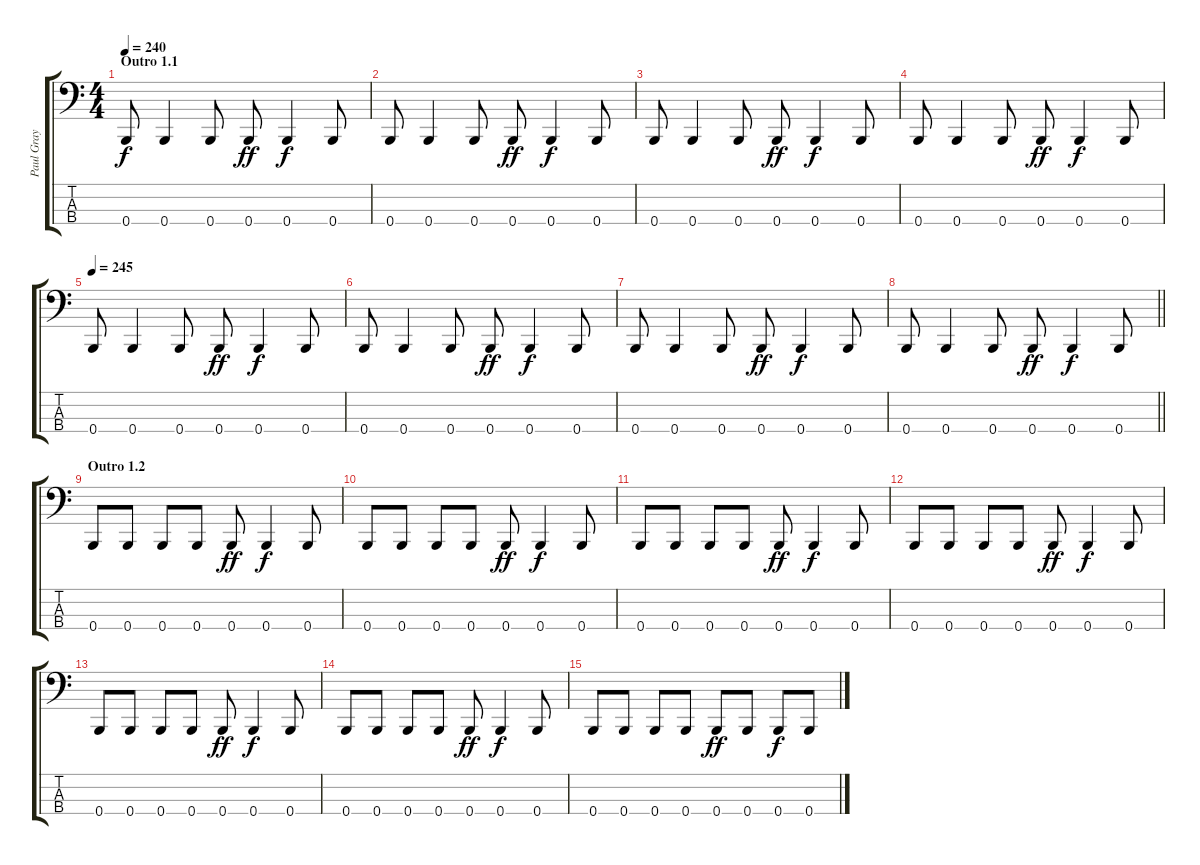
\track ("Paul Gray" "Paul Gray") {instrument electricbasspick}
\staff {score tabs}
\tuning (E2 B1 Gb1 B0) {hide}
\ts (4 4)
\section ("" "Outro 1.1")
\tempo 240
\clef f4
\ks c
0.4.8{dy f} 0.4.4 0.4.8 0.4.8{dy ff} 0.4.4{dy f} 0.4.8 |
0.4.8 0.4.4 0.4.8 0.4.8{dy ff} 0.4.4{dy f} 0.4.8 |
0.4.8 0.4.4 0.4.8 0.4.8{dy ff} 0.4.4{dy f} 0.4.8 |
0.4.8 0.4.4 0.4.8 0.4.8{dy ff} 0.4.4{dy f} 0.4.8 |
\tempo 245
0.4.8 0.4.4 0.4.8 0.4.8{dy ff} 0.4.4{dy f} 0.4.8 |
0.4.8 0.4.4 0.4.8 0.4.8{dy ff} 0.4.4{dy f} 0.4.8 |
0.4.8 0.4.4 0.4.8 0.4.8{dy ff} 0.4.4{dy f} 0.4.8 |
\barLineRight lightlight
0.4.8 0.4.4 0.4.8 0.4.8{dy ff} 0.4.4{dy f} 0.4.8 |
\section ("" "Outro 1.2")
0.4.8 0.4.8 0.4.8 0.4.8 0.4.8{dy ff} 0.4.4{dy f} 0.4.8 |
0.4.8 0.4.8 0.4.8 0.4.8 0.4.8{dy ff} 0.4.4{dy f} 0.4.8 |
0.4.8 0.4.8 0.4.8 0.4.8 0.4.8{dy ff} 0.4.4{dy f} 0.4.8 |
0.4.8 0.4.8 0.4.8 0.4.8 0.4.8{dy ff} 0.4.4{dy f} 0.4.8 |
0.4.8 0.4.8 0.4.8 0.4.8 0.4.8{dy ff} 0.4.4{dy f} 0.4.8 |
0.4.8 0.4.8 0.4.8 0.4.8 0.4.8{dy ff} 0.4.4{dy f} 0.4.8 |
0.4.8 0.4.8 0.4.8 0.4.8 0.4.8{dy ff} 0.4.8 0.4.8{dy f} 0.4.8
